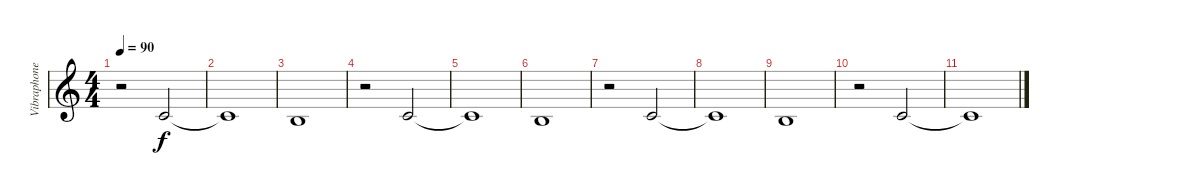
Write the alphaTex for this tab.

\track ("Vibraphone" "Vibraphone") {instrument vibraphone}
\staff {score}
\tuning (E4 B3 G3 D3 A2 E2 B1) {hide}
\ts (4 4)
\tempo 90
\clef g2
\ks c
r.2{dy f} 1.2.2 |
1.2{t}.1 |
0.2.1 |
r.2 1.2.2 |
1.2{t}.1 |
0.2.1 |
r.2 1.2.2 |
1.2{t}.1 |
0.2.1 |
r.2 1.2.2 |
1.2{t}.1
